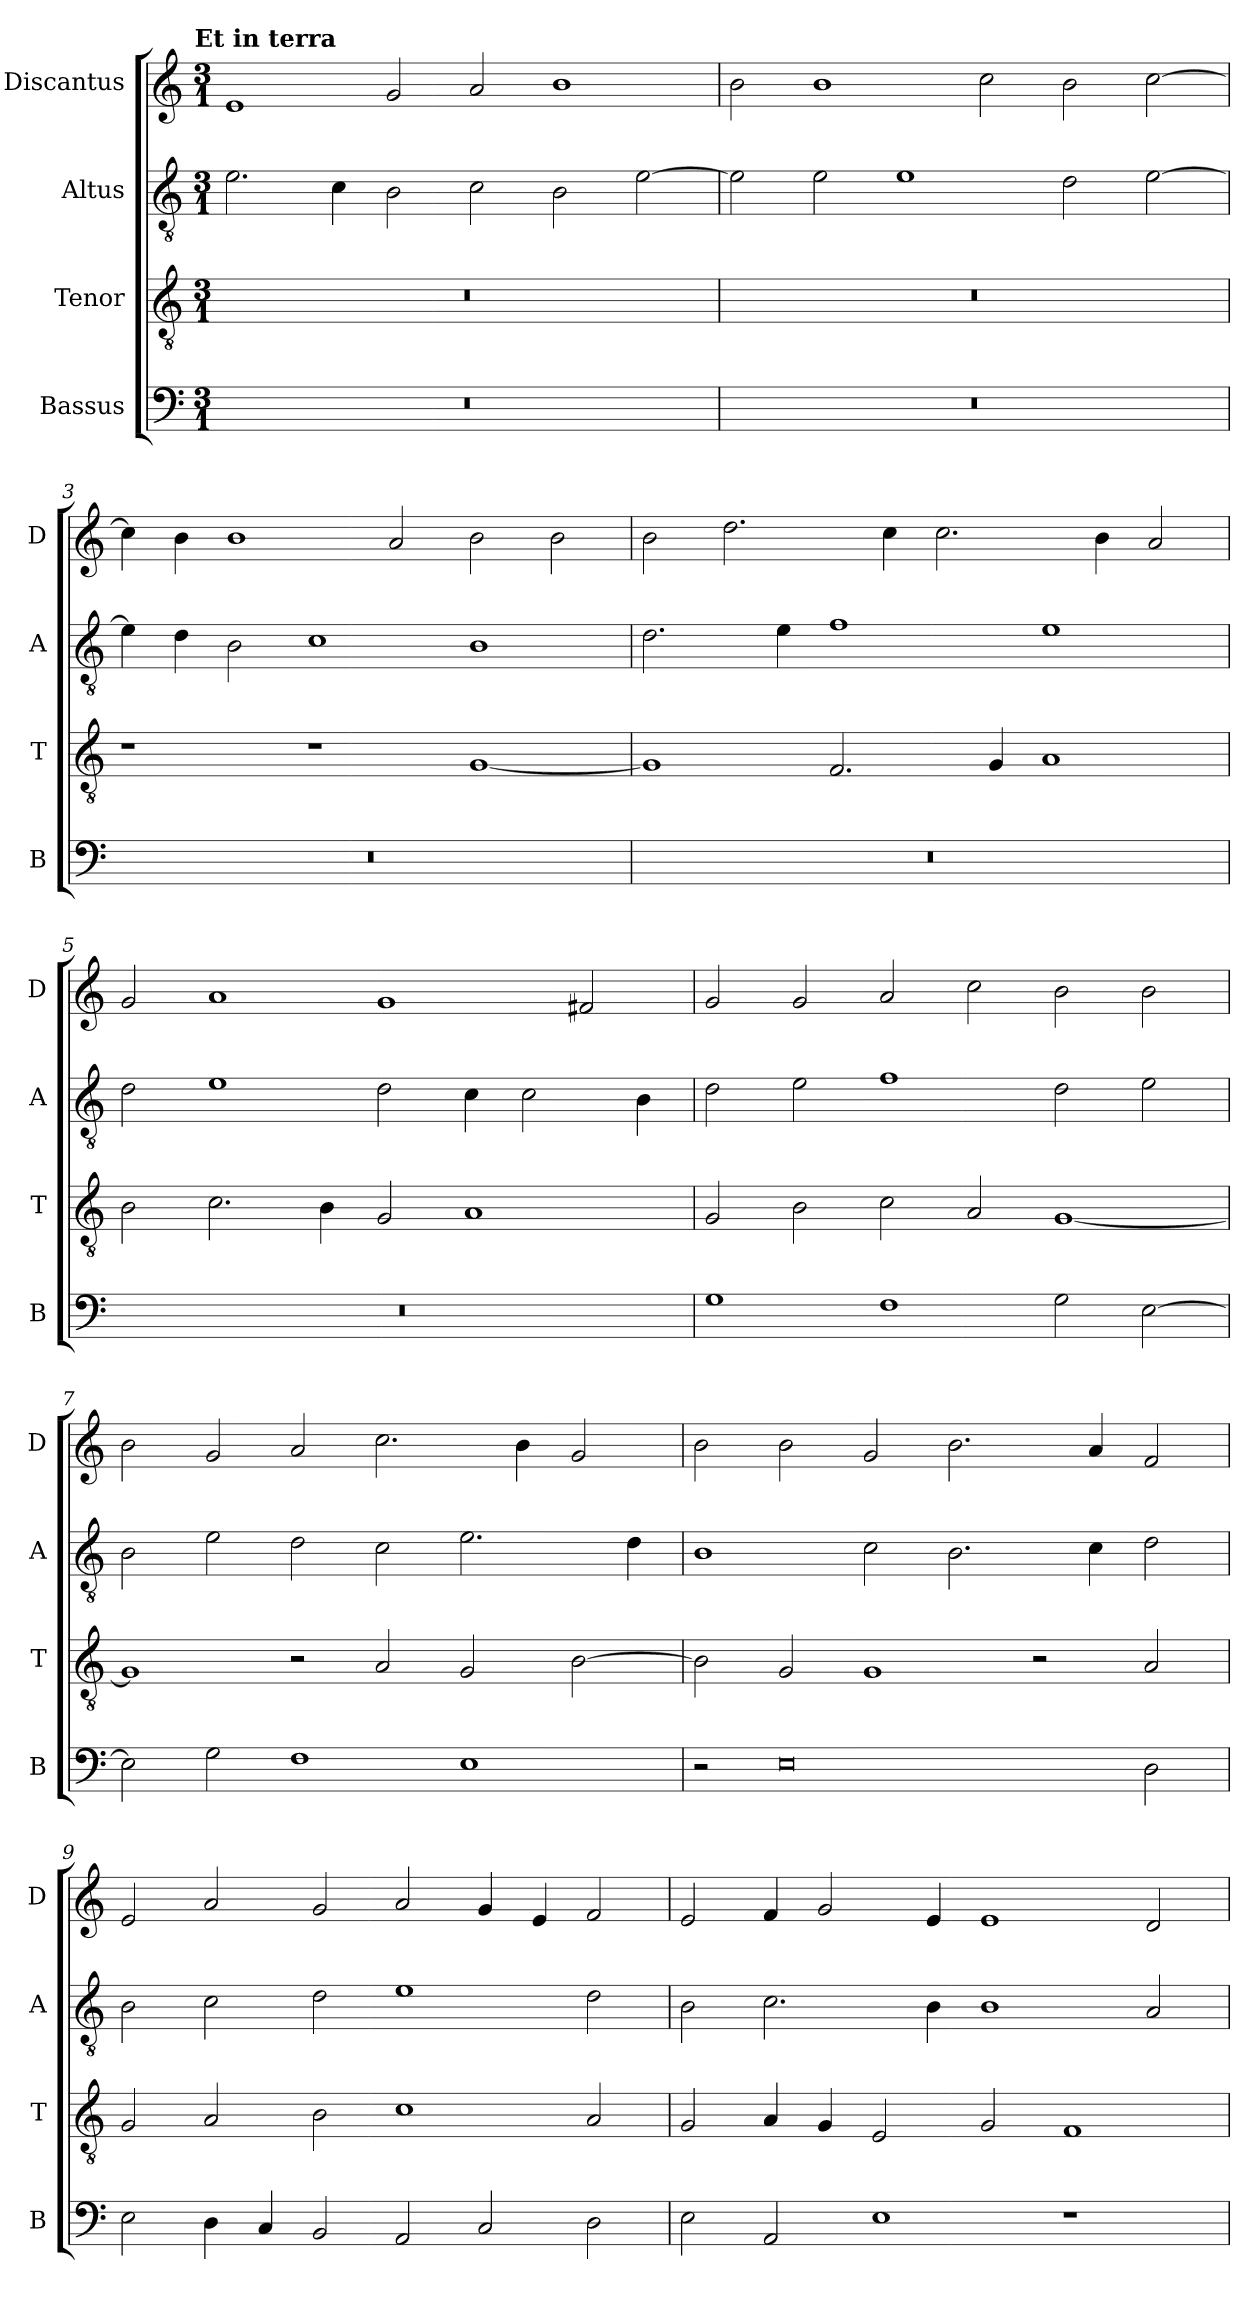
**kern	**kern	**kern	**kern
*part4	*part3	*part2	*part1
*staff4	*staff3	*staff2	*staff1
*I"Bassus	*I"Tenor	*I"Altus	*I"Discantus
*I'B	*I'T	*I'A	*I'D
*clefF4	*clefGv2	*clefGv2	*clefG2
*k[]	*k[]	*k[]	*k[]
!!LO:TX:omd:t=Et in terra
*M3/1	*M3/1	*M3/1	*M3/1
=1	=1	=1	=1
0.r	0.r	2.e\	1e
.	.	4c\	.
.	.	2B\	2g/
.	.	2c\	2a/
.	.	2B\	1b
.	.	[2e\	.
=2	=2	=2	=2
0.r	0.r	2e\]	2b\
.	.	2e\	1b
.	.	1e	.
.	.	.	2cc\
.	.	2d\	2b\
.	.	[2e\	[2cc\
=3	=3	=3	=3
0.r	1r	4e\]	4cc\]
.	.	4d\	4b\
.	.	2B\	1b
.	1r	1c	.
.	.	.	2a/
.	[1G	1B	2b\
.	.	.	2b\
=4	=4	=4	=4
0.r	1G]	2.d\	2b\
.	.	.	2.dd\
.	.	4e\	.
.	2.F/	1f	.
.	.	.	4cc\
.	.	.	2.cc\
.	4G/	.	.
.	1A	1e	.
.	.	.	4b\
.	.	.	2a/
=5	=5	=5	=5
0.r	2B\	2d\	2g/
.	2.c\	1e	1a
.	4B\	.	.
.	2G/	2d\	1g
.	1A	4c\	.
.	.	2c\	.
.	.	.	2f#X/
.	.	4B\	.
=6	=6	=6	=6
1G	2G/	2d\	2g/
.	2B\	2e\	2g/
1F	2c\	1f	2a/
.	2A/	.	2cc\
2G\	[1G	2d\	2b\
[2E\	.	2e\	2b\
=7	=7	=7	=7
2E\]	1G]	2B\	2b\
2G\	.	2e\	2g/
1F	2r	2d\	2a/
.	2A/	2c\	2.cc\
1E	2G/	2.e\	.
.	.	.	4b\
.	[2B\	.	2g/
.	.	4d\	.
=8	=8	=8	=8
2r	2B\]	1B	2b\
0E	2G/	.	2b\
.	1G	2c\	2g/
.	.	2.B\	2.b\
.	2r	.	.
.	.	4c\	4a/
2D\	2A/	2d\	2f/
=9	=9	=9	=9
2E\	2G/	2B\	2e/
4D\	2A/	2c\	2a/
4C/	.	.	.
2BB/	2B\	2d\	2g/
2AA/	1c	1e	2a/
2C/	.	.	4g/
.	.	.	4e/
2D\	2A/	2d\	2f/
=10	=10	=10	=10
2E\	2G/	2B\	2e/
2AA/	4A/	2.c\	4f/
.	4G/	.	2g/
1E	2E/	.	.
.	.	4B\	4e/
.	2G/	1B	1e
1r	1F	.	.
.	.	2A/	2d/
=	=	=	=
*-	*-	*-	*-
